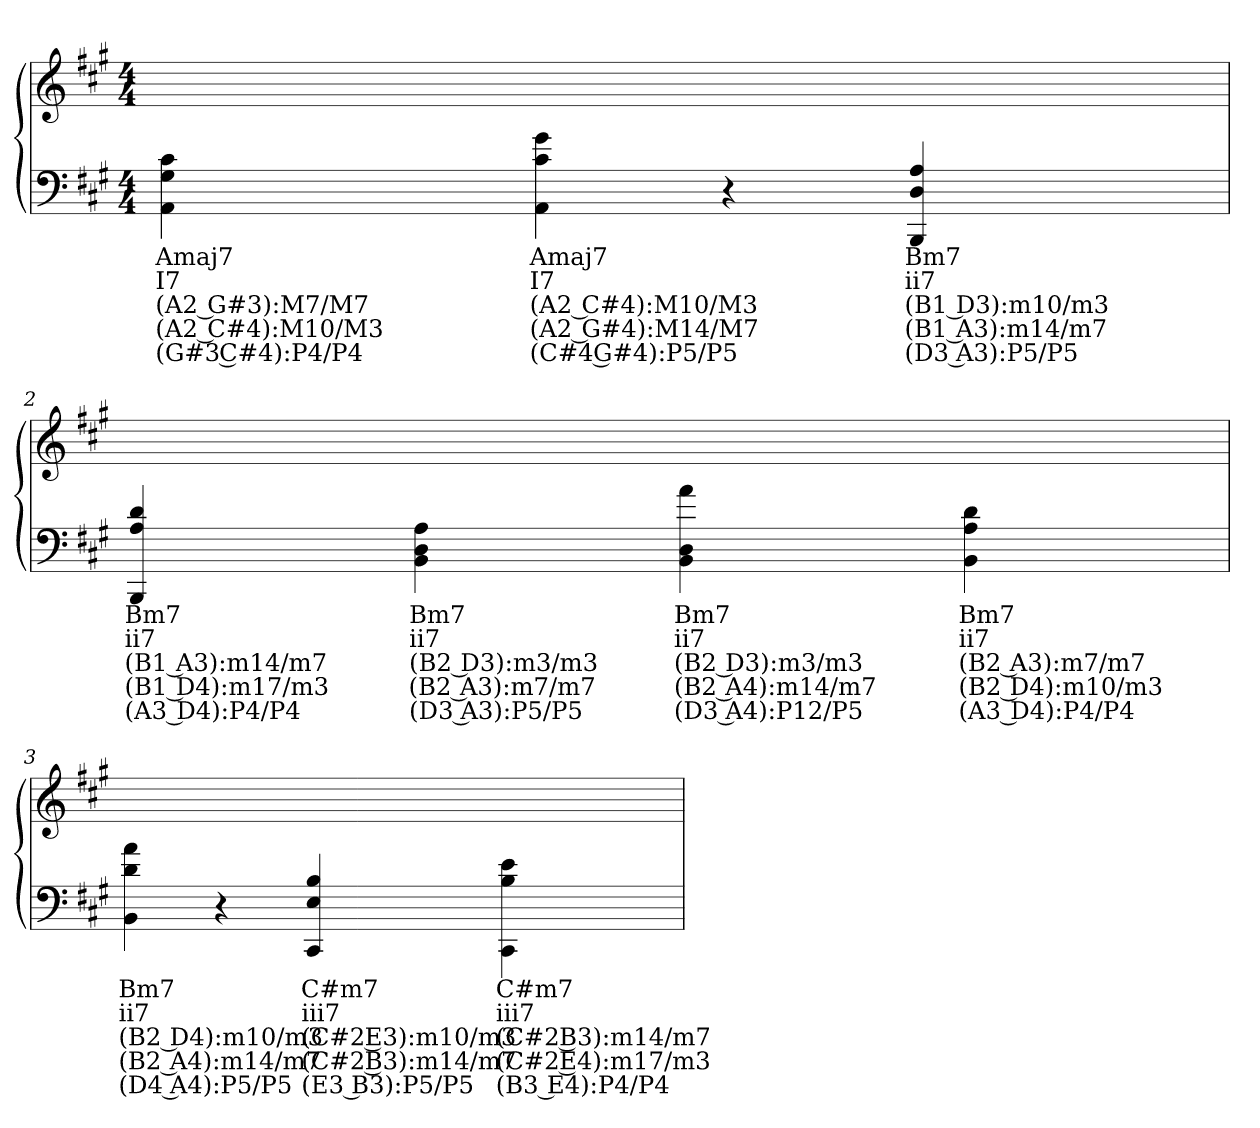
**kern	**text	**text	**text	**text	**text	**kern
*part2	*part2	*part2	*part2	*part2	*part2	*part1
*staff2	*staff2	*staff2	*staff2	*staff2	*staff2	*staff1
*clefF4	*	*	*	*	*	*clefG2
*k[f#c#g#]	*	*	*	*	*	*k[f#c#g#]
*A:	*	*	*	*	*	*A:
*M4/4	*	*	*	*	*	*M4/4
*MM60	*	*	*	*	*	*MM60
=1	=1	=1	=1	=1	=1	=1
4AA 4G# 4c#	Amaj7	I7	(A2 G#3):M7/M7	(A2 C#4):M10/M3	(G#3 C#4):P4/P4	1ryy
4AA 4c# 4g#	Amaj7	I7	(A2 C#4):M10/M3	(A2 G#4):M14/M7	(C#4 G#4):P5/P5	.
4r	.	.	.	.	.	.
4BBB 4D 4A	Bm7	ii7	(B1 D3):m10/m3	(B1 A3):m14/m7	(D3 A3):P5/P5	.
=2	=2	=2	=2	=2	=2	=2
4BBB 4A 4d	Bm7	ii7	(B1 A3):m14/m7	(B1 D4):m17/m3	(A3 D4):P4/P4	1ryy
4BB 4D 4A	Bm7	ii7	(B2 D3):m3/m3	(B2 A3):m7/m7	(D3 A3):P5/P5	.
4BB 4D 4a	Bm7	ii7	(B2 D3):m3/m3	(B2 A4):m14/m7	(D3 A4):P12/P5	.
4BB 4A 4d	Bm7	ii7	(B2 A3):m7/m7	(B2 D4):m10/m3	(A3 D4):P4/P4	.
=3	=3	=3	=3	=3	=3	=3
4BB 4d 4a	Bm7	ii7	(B2 D4):m10/m3	(B2 A4):m14/m7	(D4 A4):P5/P5	1ryy
4r	.	.	.	.	.	.
4CC# 4E 4B	C#m7	iii7	(C#2 E3):m10/m3	(C#2 B3):m14/m7	(E3 B3):P5/P5	.
4CC# 4B 4e	C#m7	iii7	(C#2 B3):m14/m7	(C#2 E4):m17/m3	(B3 E4):P4/P4	.
=	=	=	=	=	=	=
*-	*-	*-	*-	*-	*-	*-
